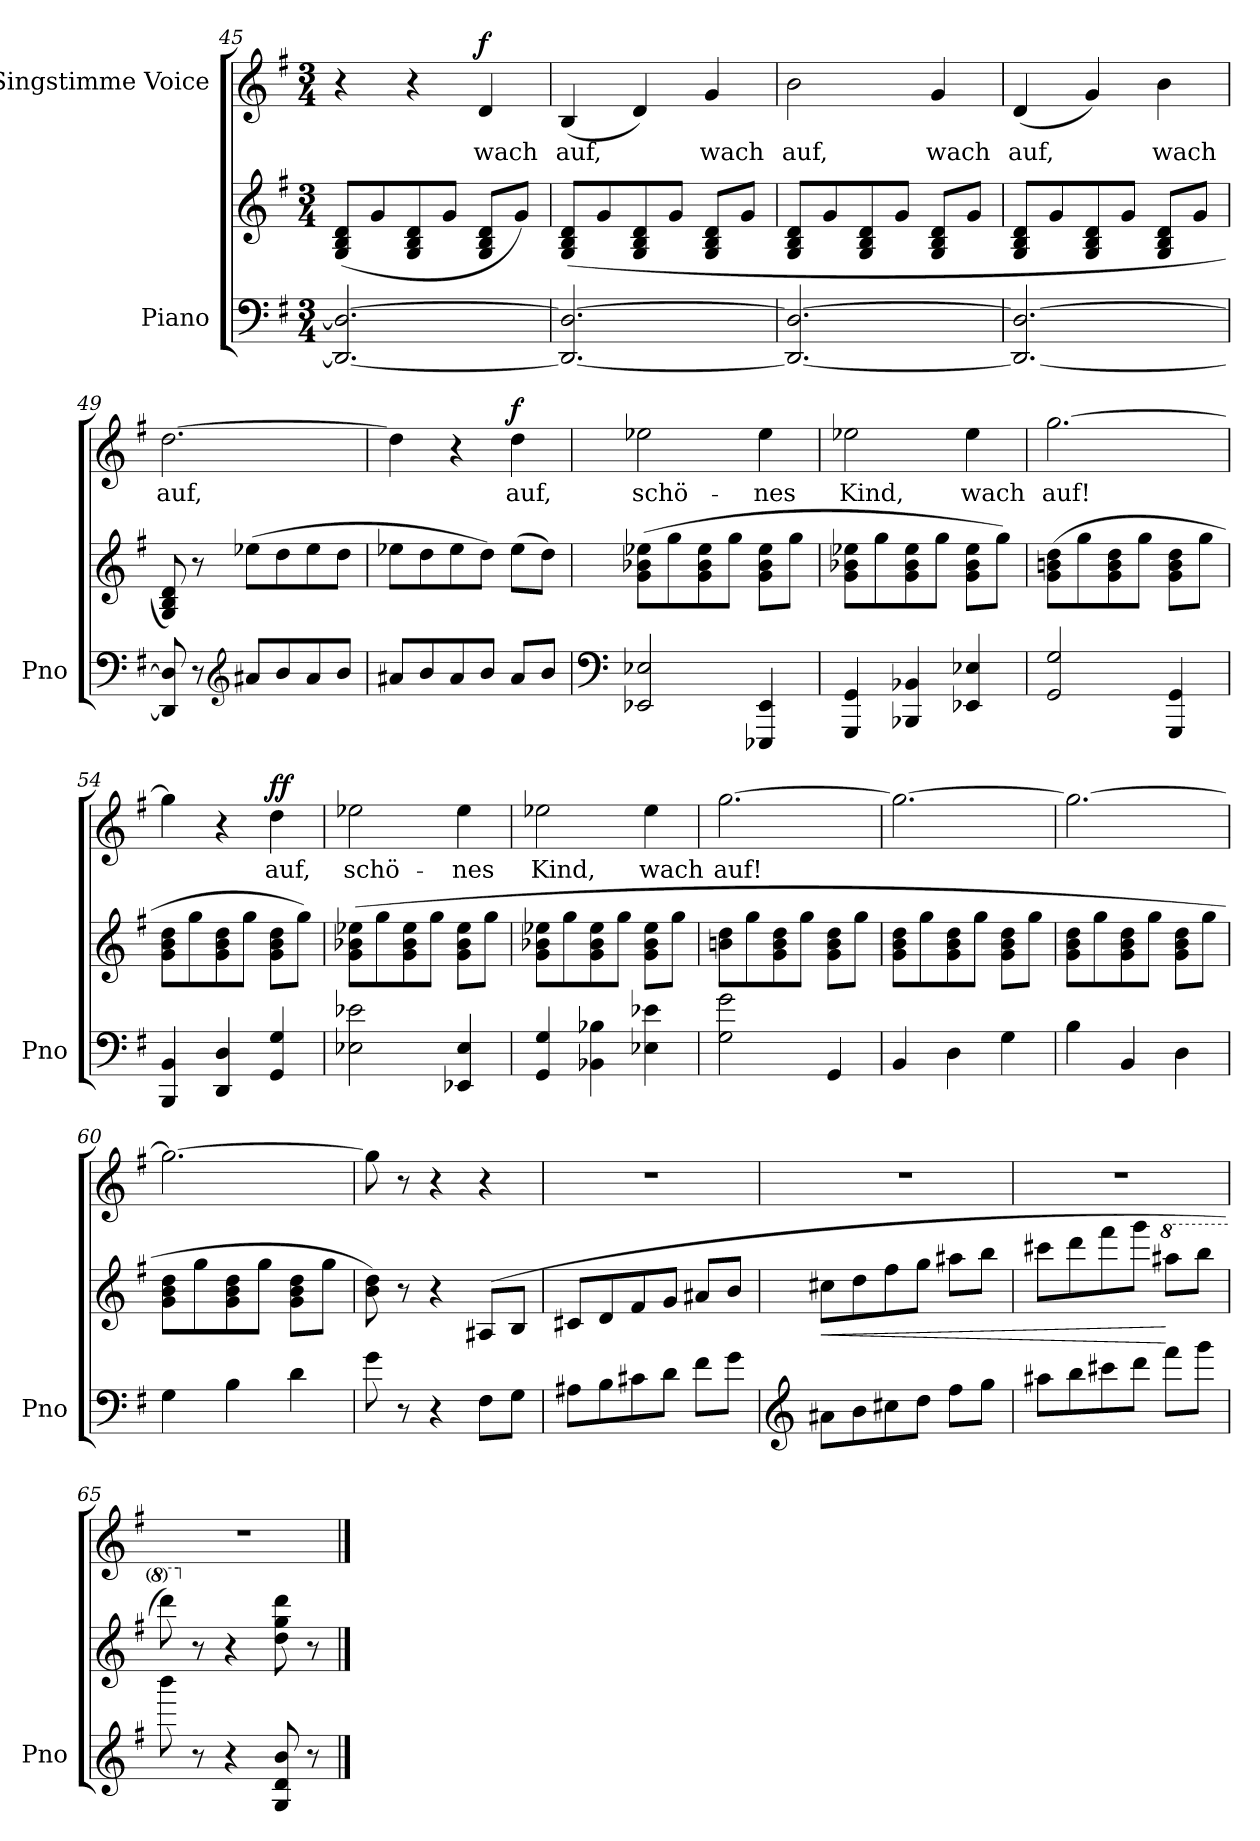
**kern	**kern	**dynam	**kern	**text	**dynam
*part2	*part2	*part2	*part1	*part1	*part1
*staff3	*staff2	*staff2/3	*staff1	*staff1	*staff1
*I"Piano	*	*	*I"Singstimme Voice	*	*
*I'Pno	*	*	*	*	*
*clefF4	*clefG2	*	*clefG2	*	*
*k[f#]	*k[f#]	*	*k[f#]	*	*
*M3/4	*M3/4	*	*M3/4	*	*
=45	=45	=45	=45	=45	=45
2.DD/_ 2.D/_	(8G/ 8B/ 8d/L	.	4r	.	.
.	8g/	.	.	.	.
.	8G/ 8B/ 8d/	.	4r	.	.
.	8g/J	.	.	.	.
!	!	!	!	!	!LO:DY:a
.	8G/ 8B/ 8d/L	.	4d/	wach	f
.	8g/J)	.	.	.	.
=46	=46	=46	=46	=46	=46
2.DD/_ 2.D/_	(<8G/ 8B/ 8d/L	.	(4B/	auf,	.
.	8g/	.	.	.	.
.	8G/ 8B/ 8d/	.	4d/)	.	.
.	8g/J	.	.	.	.
.	8G/ 8B/ 8d/L	.	4g/	wach	.
.	8g/J	.	.	.	.
=47	=47	=47	=47	=47	=47
2.DD/_ 2.D/_	8G/ 8B/ 8d/L	.	2b\	auf,	.
.	8g/	.	.	.	.
.	8G/ 8B/ 8d/	.	.	.	.
.	8g/J	.	.	.	.
.	8G/ 8B/ 8d/L	.	4g/	wach	.
.	8g/J	.	.	.	.
=48	=48	=48	=48	=48	=48
2.DD/_ 2.D/_	8G/ 8B/ 8d/L	.	(4d/	auf,	.
.	8g/	.	.	.	.
.	8G/ 8B/ 8d/	.	4g/)	.	.
.	8g/J	.	.	.	.
.	8G/ 8B/ 8d/L	.	4b\	wach	.
.	8g/J	.	.	.	.
=49	=49	=49	=49	=49	=49
8DD/] 8D/]	8G/ 8B/ 8d/)	.	[2.dd\	auf,	.
8r	8r	.	.	.	.
*clefG2	*	*	*	*	*
8a#X/L	(8ee-X\L	.	.	.	.
8b/	8dd\	.	.	.	.
8a#/	8ee-\	.	.	.	.
8b/J	8dd\J	.	.	.	.
=50	=50	=50	=50	=50	=50
8a#X/L	8ee-X\L	.	4dd\]	.	.
8b/	8dd\	.	.	.	.
8a#/	8ee-\	.	4r	.	.
8b/J	8dd\J)	.	.	.	.
!	!	!	!	!	!LO:DY:a
8a#/L	(8ee-\L	.	4dd\	auf,	f
8b/J	8dd\J)	.	.	.	.
=51	=51	=51	=51	=51	=51
*clefF4	*	*	*	*	*
2EE-X/ 2E-X/	(8g\ 8b-X\ 8ee-X\L	.	2ee-X\	schö-	.
.	8gg\	.	.	.	.
.	8g\ 8b-\ 8ee-\	.	.	.	.
.	8gg\J	.	.	.	.
4EEE-X/ 4EE-/	8g\ 8b-\ 8ee-\L	.	4ee-\	-nes	.
.	8gg\J	.	.	.	.
=52	=52	=52	=52	=52	=52
4GGG/ 4GG/	8g\ 8b-X\ 8ee-X\L	.	2ee-X\	Kind,	.
.	8gg\	.	.	.	.
4BBB-X/ 4BB-X/	8g\ 8b-\ 8ee-\	.	.	.	.
.	8gg\J	.	.	.	.
4EE-X/ 4E-X/	8g\ 8b-\ 8ee-\L	.	4ee-\	wach	.
.	8gg\J)	.	.	.	.
=53	=53	=53	=53	=53	=53
2GG/ 2G/	(8g\ 8bn\ 8dd\L	.	[2.gg\	auf!	.
.	8gg\	.	.	.	.
.	8g\ 8b\ 8dd\	.	.	.	.
.	8gg\J	.	.	.	.
4GGG/ 4GG/	8g\ 8b\ 8dd\L	.	.	.	.
.	8gg\J	.	.	.	.
=54	=54	=54	=54	=54	=54
4BBB/ 4BB/	8g\ 8b\ 8dd\L	.	4gg\]	.	.
.	8gg\	.	.	.	.
4DD/ 4D/	8g\ 8b\ 8dd\	.	4r	.	.
.	8gg\J	.	.	.	.
!	!	!	!	!	!LO:DY:a
4GG/ 4G/	8g\ 8b\ 8dd\L	.	4dd\	auf,	ff
.	8gg\J)	.	.	.	.
=55	=55	=55	=55	=55	=55
2E-X\ 2e-X\	(8g\ 8b-X\ 8ee-X\L	.	2ee-X\	schö-	.
.	8gg\	.	.	.	.
.	8g\ 8b-\ 8ee-\	.	.	.	.
.	8gg\J	.	.	.	.
4EE-X/ 4E-/	8g\ 8b-\ 8ee-\L	.	4ee-\	-nes	.
.	8gg\J	.	.	.	.
=56	=56	=56	=56	=56	=56
4GG/ 4G/	8g\ 8b-X\ 8ee-X\L	.	2ee-X\	Kind,	.
.	8gg\	.	.	.	.
4BB-X\ 4B-X\	8g\ 8b-\ 8ee-\	.	.	.	.
.	8gg\J	.	.	.	.
4E-X\ 4e-X\	8g\ 8b-\ 8ee-\L	.	4ee-\	wach	.
.	8gg\J	.	.	.	.
=57	=57	=57	=57	=57	=57
2G\ 2g\	8bn\ 8dd\L	.	[2.gg\	auf!	.
.	8gg\	.	.	.	.
.	8g\ 8b\ 8dd\	.	.	.	.
.	8gg\J	.	.	.	.
4GG/	8g\ 8b\ 8dd\L	.	.	.	.
.	8gg\J	.	.	.	.
=58	=58	=58	=58	=58	=58
4BB/	8g\ 8b\ 8dd\L	.	2.gg\_	.	.
.	8gg\	.	.	.	.
4D\	8g\ 8b\ 8dd\	.	.	.	.
.	8gg\J	.	.	.	.
4G\	8g\ 8b\ 8dd\L	.	.	.	.
.	8gg\J	.	.	.	.
=59	=59	=59	=59	=59	=59
4B\	8g\ 8b\ 8dd\L	.	2.gg\_	.	.
.	8gg\	.	.	.	.
4BB/	8g\ 8b\ 8dd\	.	.	.	.
.	8gg\J	.	.	.	.
4D\	8g\ 8b\ 8dd\L	.	.	.	.
.	8gg\J	.	.	.	.
=60	=60	=60	=60	=60	=60
4G\	8g\ 8b\ 8dd\L	.	2.gg\_	.	.
.	8gg\	.	.	.	.
4B\	8g\ 8b\ 8dd\	.	.	.	.
.	8gg\J	.	.	.	.
4d\	8g\ 8b\ 8dd\L	.	.	.	.
.	8gg\J	.	.	.	.
=61	=61	=61	=61	=61	=61
8g\	8b\ 8dd\)	.	8gg\]	.	.
8r	8r	.	8r	.	.
4r	4r	.	4r	.	.
8F#\L	(8A#X/L	.	4r	.	.
8G\J	8B/J	.	.	.	.
=62	=62	=62	=62	=62	=62
8A#X\L	8c#X/L	.	2.r	.	.
8B\	8d/	.	.	.	.
8c#X\	8f#/	.	.	.	.
8d\J	8g/J	.	.	.	.
8f#\L	8a#X/L	.	.	.	.
8g\J	8b/J	.	.	.	.
=63	=63	=63	=63	=63	=63
*clefG2	*	*	*	*	*
!	!	!LO:HP:b	!	!	!
8a#X\L	8cc#X\L	<	2.r	.	.
8b\	8dd\	.	.	.	.
8cc#X\	8ff#\	.	.	.	.
8dd\J	8gg\J	.	.	.	.
8ff#\L	8aa#X\L	.	.	.	.
8gg\J	8bb\J	.	.	.	.
=64	=64	=64	=64	=64	=64
8aa#X\L	8ccc#X\L	.	2.r	.	.
8bb\	8ddd\	.	.	.	.
8ccc#X\	8fff#\	.	.	.	.
8ddd\J	8ggg\J	.	.	.	.
*	*8va	*	*	*	*
8fff#\L	8aaa#X\L	[	.	.	.
8ggg\J	8bbb\J	.	.	.	.
=65	=65	=65	=65	=65	=65
8bbb\	8dddd\)	.	2.r	.	.
*	*X8va	*	*	*	*
8r	8r	.	.	.	.
4r	4r	.	.	.	.
8G/ 8d/ 8b/	8dd\ 8gg\ 8ddd\	.	.	.	.
8r	8r	.	.	.	.
==	==	==	==	==	==
*-	*-	*-	*-	*-	*-
